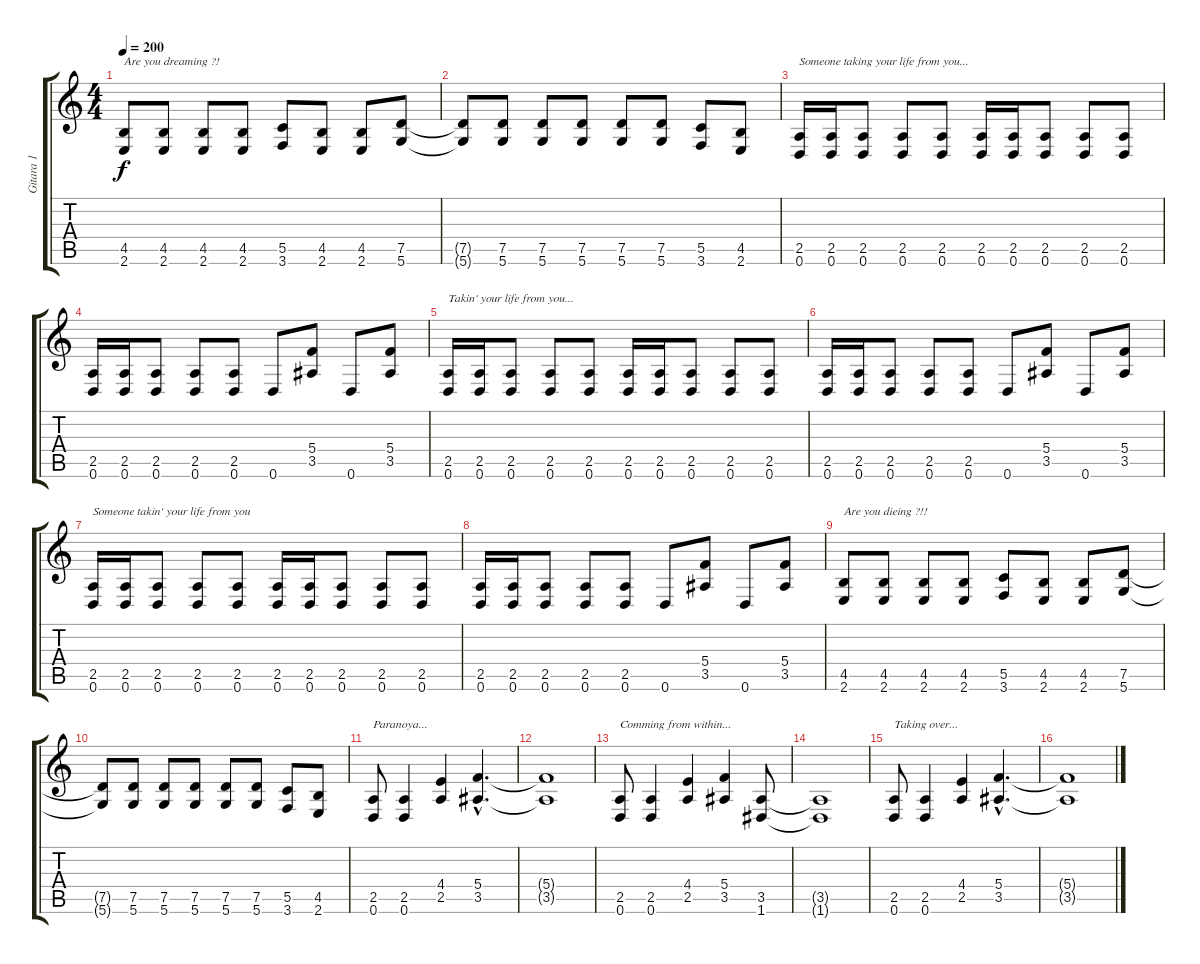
\track ("Gitara 1" "Gitara 1") {instrument distortionguitar}
\staff {score tabs}
\tuning (D4 A3 F3 C3 G2 D2) {hide}
\ts (4 4)
\tempo 200
\clef g2
\ks c
(4.5 2.6).8{txt "Are you dreaming ?!" dy f} (4.5 2.6).8 (4.5 2.6).8 (4.5 2.6).8 (5.5 3.6).8 (4.5 2.6).8 (4.5 2.6).8 (7.5 5.6).8 |
(7.5{t} 5.6{t}).8 (7.5 5.6).8 (7.5 5.6).8 (7.5 5.6).8 (7.5 5.6).8 (7.5 5.6).8 (5.5 3.6).8 (4.5 2.6).8 |
(2.5 0.6).16{txt "Someone taking your life from you..."} (2.5 0.6).16 (2.5 0.6).8 (2.5 0.6).8 (2.5 0.6).8 (2.5 0.6).16 (2.5 0.6).16 (2.5 0.6).8 (2.5 0.6).8 (2.5 0.6).8 |
(2.5 0.6).16 (2.5 0.6).16 (2.5 0.6).8 (2.5 0.6).8 (2.5 0.6).8 0.6.8 (5.4 3.5).8 0.6.8 (5.4 3.5).8 |
(2.5 0.6).16{txt "Takin' your life from you..."} (2.5 0.6).16 (2.5 0.6).8 (2.5 0.6).8 (2.5 0.6).8 (2.5 0.6).16 (2.5 0.6).16 (2.5 0.6).8 (2.5 0.6).8 (2.5 0.6).8 |
(2.5 0.6).16 (2.5 0.6).16 (2.5 0.6).8 (2.5 0.6).8 (2.5 0.6).8 0.6.8 (5.4 3.5).8 0.6.8 (5.4 3.5).8 |
(2.5 0.6).16{txt "Someone takin' your life from you"} (2.5 0.6).16 (2.5 0.6).8 (2.5 0.6).8 (2.5 0.6).8 (2.5 0.6).16 (2.5 0.6).16 (2.5 0.6).8 (2.5 0.6).8 (2.5 0.6).8 |
(2.5 0.6).16 (2.5 0.6).16 (2.5 0.6).8 (2.5 0.6).8 (2.5 0.6).8 0.6.8 (5.4 3.5).8 0.6.8 (5.4 3.5).8 |
(4.5 2.6).8{txt "Are you dieing ?!!"} (4.5 2.6).8 (4.5 2.6).8 (4.5 2.6).8 (5.5 3.6).8 (4.5 2.6).8 (4.5 2.6).8 (7.5 5.6).8 |
(7.5{t} 5.6{t}).8 (7.5 5.6).8 (7.5 5.6).8 (7.5 5.6).8 (7.5 5.6).8 (7.5 5.6).8 (5.5 3.6).8 (4.5 2.6).8 |
(2.5 0.6).8{txt "Paranoya..."} (2.5 0.6).4 (4.4 2.5).4 (5.4{hac} 3.5{hac}).4{d} |
(5.4{t} 3.5{t}).1 |
(2.5 0.6).8{txt "Comming from within..."} (2.5 0.6).4 (4.4 2.5).4 (5.4 3.5).4 (3.5 1.6).8 |
(3.5{t} 1.6{t}).1 |
(2.5 0.6).8{txt "Taking over..."} (2.5 0.6).4 (4.4 2.5).4 (5.4{hac} 3.5{hac}).4{d} |
(5.4{t} 3.5{t}).1
